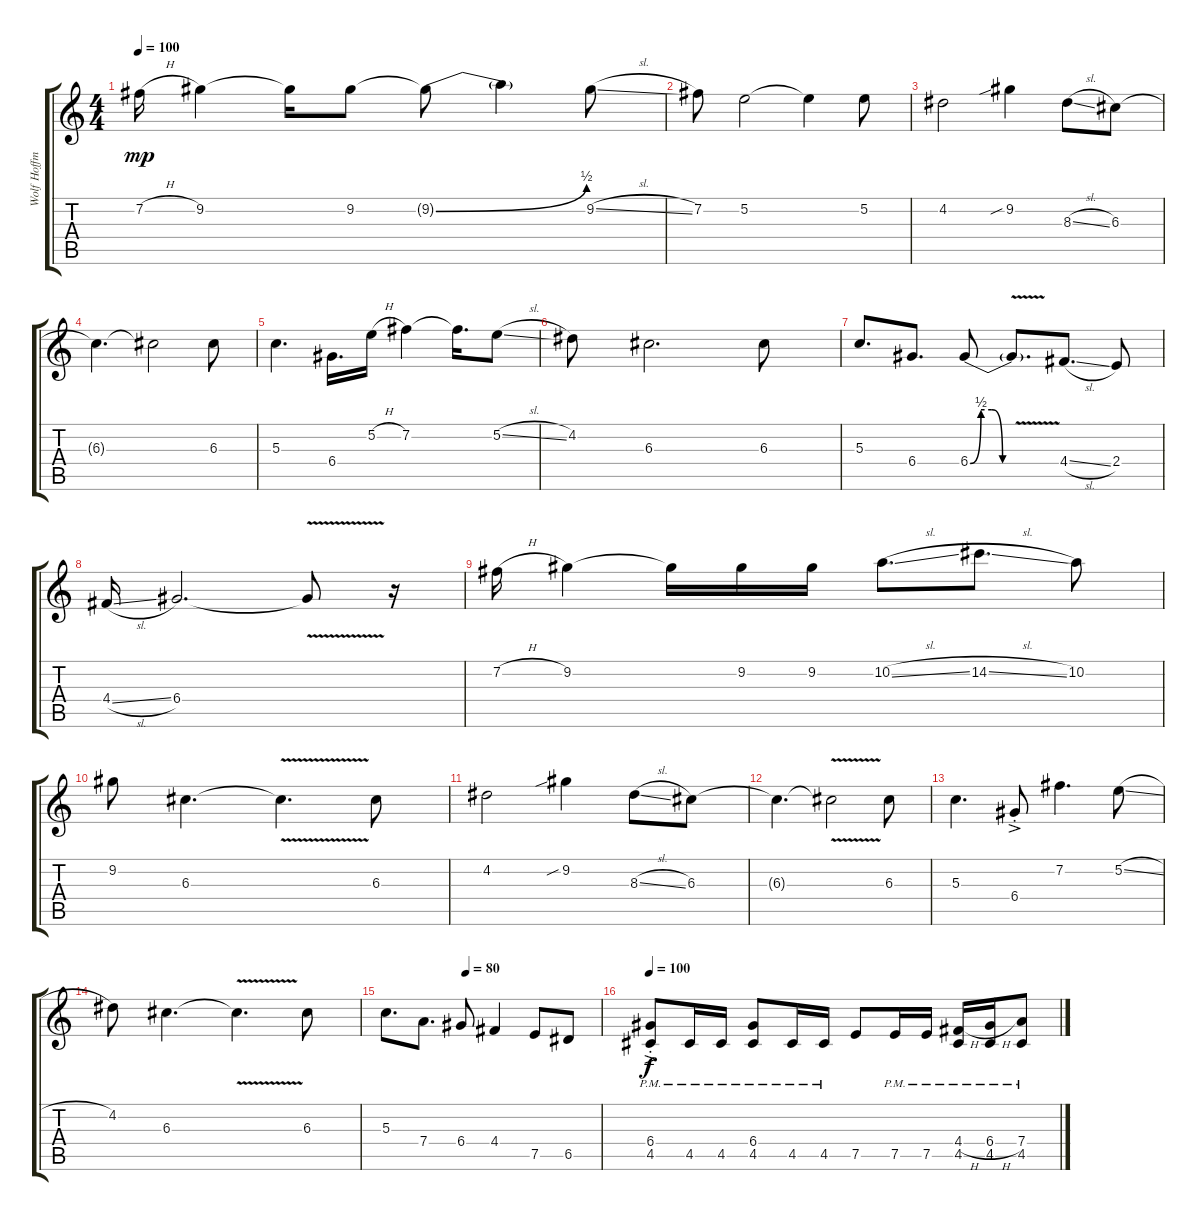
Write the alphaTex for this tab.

\track ("Wolf Hoffmann" "Wolf Hoffm") {instrument distortionguitar}
\staff {score tabs}
\tuning (E4 B3 G3 D3 A2 E2) {hide}
\ts (4 4)
\tempo 100
\clef g2
\ks c
7.2{h}.16{dy mp instrument distortionguitar} 9.2.4 9.2{t}.16 9.2.8 9.2{be (bend 0 0 60 2) t}.8 9.2{t}.4 9.2{sl}.8 |
7.2.8 5.2.2 5.2{t}.4 5.2.8 |
4.2.2 9.2{sib}.4 8.3{sl}.8 6.3.8 |
6.3{t}.4{d} 6.3{t}.2 6.3.8 |
5.3.4{d} 6.4.16{d} 5.2{h}.16 7.2.4 7.2{t}.16{d} 5.2{sl}.8 |
4.2.8 6.3.2{d} 6.3.8 |
5.3.8{d} 6.4.8{d} 6.4{be (custom 0 0 15 2 30 2 45 0 60 0)}.8 6.4{v t}.8{d} 4.4{sl}.8{d} 2.4.8 |
4.4{sl}.16 6.4.2{d} 6.4{v t}.8 r.16 |
7.2{h}.16 9.2.4 9.2{t}.16 9.2.16 9.2.16 10.2{sl}.8{d} 14.2{sl}.8{d} 10.2.8 |
9.2.8 6.3.4{d} 6.3{v t}.4{d} 6.3.8 |
4.2.2 9.2{sib}.4 8.3{sl}.8 6.3.8 |
6.3{t}.4{d} 6.3{v t}.2 6.3.8 |
5.3.4{d} 6.4{ac st}.8 7.2.4{d} 5.2{sl}.8 |
4.2.8 6.3.4{d} 6.3{v t}.4{d} 6.3.8 |
\tempo (80 0.375)
5.3.8{d} 7.4.8{d} 6.4.8 4.4.4 7.5.8 6.5.8 |
\tempo 100
(6.4{ac pm st} 4.5{pm}).8{dy f} 4.5{pm}.16 4.5{pm}.16 (6.4{pm} 4.5{pm}).8 4.5{pm}.16 4.5{pm}.16 7.5.8 7.5{pm}.16 7.5{pm}.16 (4.4{h pm} 4.5{pm}).16 (6.4{h pm} 4.5{pm}).16 (7.4{pm} 4.5{pm}).8
